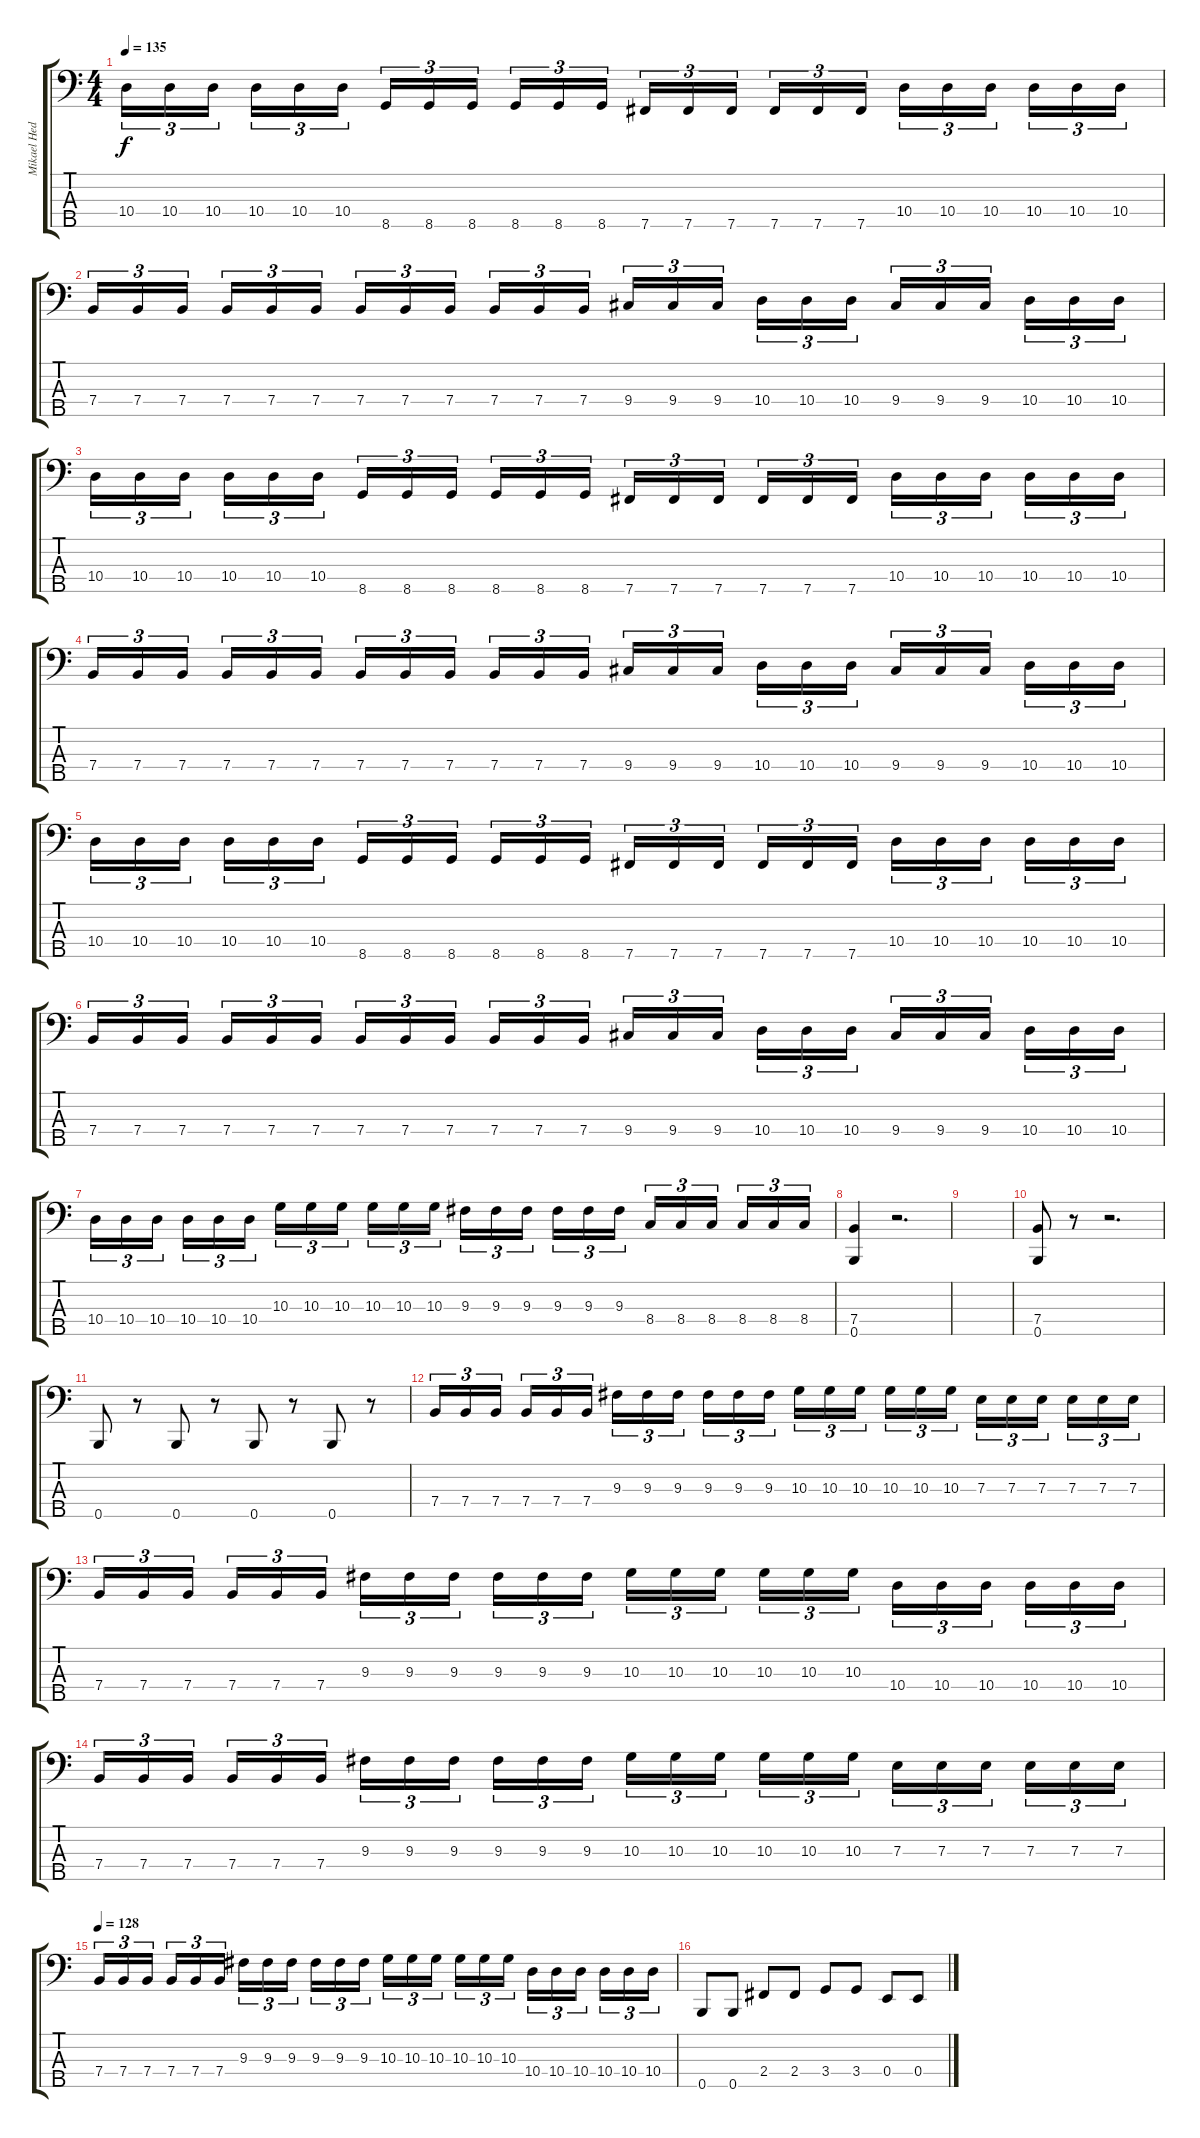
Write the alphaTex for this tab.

\track ("Mikael Hedlund" "Mikael Hed") {instrument electricbasspick}
\staff {score tabs}
\tuning (G2 D2 A1 E1 B0) {hide}
\ts (4 4)
\tempo 135
\clef f4
\ks c
10.4.16{tu (3 2) dy f} 10.4.16{tu (3 2)} 10.4.16{tu (3 2)} 10.4.16{tu (3 2)} 10.4.16{tu (3 2)} 10.4.16{tu (3 2)} 8.5.16{tu (3 2)} 8.5.16{tu (3 2)} 8.5.16{tu (3 2)} 8.5.16{tu (3 2)} 8.5.16{tu (3 2)} 8.5.16{tu (3 2)} 7.5.16{tu (3 2)} 7.5.16{tu (3 2)} 7.5.16{tu (3 2)} 7.5.16{tu (3 2)} 7.5.16{tu (3 2)} 7.5.16{tu (3 2)} 10.4.16{tu (3 2)} 10.4.16{tu (3 2)} 10.4.16{tu (3 2)} 10.4.16{tu (3 2)} 10.4.16{tu (3 2)} 10.4.16{tu (3 2)} |
7.4.16{tu (3 2)} 7.4.16{tu (3 2)} 7.4.16{tu (3 2)} 7.4.16{tu (3 2)} 7.4.16{tu (3 2)} 7.4.16{tu (3 2)} 7.4.16{tu (3 2)} 7.4.16{tu (3 2)} 7.4.16{tu (3 2)} 7.4.16{tu (3 2)} 7.4.16{tu (3 2)} 7.4.16{tu (3 2)} 9.4.16{tu (3 2)} 9.4.16{tu (3 2)} 9.4.16{tu (3 2)} 10.4.16{tu (3 2)} 10.4.16{tu (3 2)} 10.4.16{tu (3 2)} 9.4.16{tu (3 2)} 9.4.16{tu (3 2)} 9.4.16{tu (3 2)} 10.4.16{tu (3 2)} 10.4.16{tu (3 2)} 10.4.16{tu (3 2)} |
10.4.16{tu (3 2)} 10.4.16{tu (3 2)} 10.4.16{tu (3 2)} 10.4.16{tu (3 2)} 10.4.16{tu (3 2)} 10.4.16{tu (3 2)} 8.5.16{tu (3 2)} 8.5.16{tu (3 2)} 8.5.16{tu (3 2)} 8.5.16{tu (3 2)} 8.5.16{tu (3 2)} 8.5.16{tu (3 2)} 7.5.16{tu (3 2)} 7.5.16{tu (3 2)} 7.5.16{tu (3 2)} 7.5.16{tu (3 2)} 7.5.16{tu (3 2)} 7.5.16{tu (3 2)} 10.4.16{tu (3 2)} 10.4.16{tu (3 2)} 10.4.16{tu (3 2)} 10.4.16{tu (3 2)} 10.4.16{tu (3 2)} 10.4.16{tu (3 2)} |
7.4.16{tu (3 2)} 7.4.16{tu (3 2)} 7.4.16{tu (3 2)} 7.4.16{tu (3 2)} 7.4.16{tu (3 2)} 7.4.16{tu (3 2)} 7.4.16{tu (3 2)} 7.4.16{tu (3 2)} 7.4.16{tu (3 2)} 7.4.16{tu (3 2)} 7.4.16{tu (3 2)} 7.4.16{tu (3 2)} 9.4.16{tu (3 2)} 9.4.16{tu (3 2)} 9.4.16{tu (3 2)} 10.4.16{tu (3 2)} 10.4.16{tu (3 2)} 10.4.16{tu (3 2)} 9.4.16{tu (3 2)} 9.4.16{tu (3 2)} 9.4.16{tu (3 2)} 10.4.16{tu (3 2)} 10.4.16{tu (3 2)} 10.4.16{tu (3 2)} |
10.4.16{tu (3 2)} 10.4.16{tu (3 2)} 10.4.16{tu (3 2)} 10.4.16{tu (3 2)} 10.4.16{tu (3 2)} 10.4.16{tu (3 2)} 8.5.16{tu (3 2)} 8.5.16{tu (3 2)} 8.5.16{tu (3 2)} 8.5.16{tu (3 2)} 8.5.16{tu (3 2)} 8.5.16{tu (3 2)} 7.5.16{tu (3 2)} 7.5.16{tu (3 2)} 7.5.16{tu (3 2)} 7.5.16{tu (3 2)} 7.5.16{tu (3 2)} 7.5.16{tu (3 2)} 10.4.16{tu (3 2)} 10.4.16{tu (3 2)} 10.4.16{tu (3 2)} 10.4.16{tu (3 2)} 10.4.16{tu (3 2)} 10.4.16{tu (3 2)} |
7.4.16{tu (3 2)} 7.4.16{tu (3 2)} 7.4.16{tu (3 2)} 7.4.16{tu (3 2)} 7.4.16{tu (3 2)} 7.4.16{tu (3 2)} 7.4.16{tu (3 2)} 7.4.16{tu (3 2)} 7.4.16{tu (3 2)} 7.4.16{tu (3 2)} 7.4.16{tu (3 2)} 7.4.16{tu (3 2)} 9.4.16{tu (3 2)} 9.4.16{tu (3 2)} 9.4.16{tu (3 2)} 10.4.16{tu (3 2)} 10.4.16{tu (3 2)} 10.4.16{tu (3 2)} 9.4.16{tu (3 2)} 9.4.16{tu (3 2)} 9.4.16{tu (3 2)} 10.4.16{tu (3 2)} 10.4.16{tu (3 2)} 10.4.16{tu (3 2)} |
10.4.16{tu (3 2)} 10.4.16{tu (3 2)} 10.4.16{tu (3 2)} 10.4.16{tu (3 2)} 10.4.16{tu (3 2)} 10.4.16{tu (3 2)} 10.3.16{tu (3 2)} 10.3.16{tu (3 2)} 10.3.16{tu (3 2)} 10.3.16{tu (3 2)} 10.3.16{tu (3 2)} 10.3.16{tu (3 2)} 9.3.16{tu (3 2)} 9.3.16{tu (3 2)} 9.3.16{tu (3 2)} 9.3.16{tu (3 2)} 9.3.16{tu (3 2)} 9.3.16{tu (3 2)} 8.4.16{tu (3 2)} 8.4.16{tu (3 2)} 8.4.16{tu (3 2)} 8.4.16{tu (3 2)} 8.4.16{tu (3 2)} 8.4.16{tu (3 2)} |
(7.4 0.5).4 r.2{d} |
|
(7.4 0.5).8 r.8 r.2{d} |
0.5.8 r.8 0.5.8 r.8 0.5.8 r.8 0.5.8 r.8 |
7.4.16{tu (3 2)} 7.4.16{tu (3 2)} 7.4.16{tu (3 2)} 7.4.16{tu (3 2)} 7.4.16{tu (3 2)} 7.4.16{tu (3 2)} 9.3.16{tu (3 2)} 9.3.16{tu (3 2)} 9.3.16{tu (3 2)} 9.3.16{tu (3 2)} 9.3.16{tu (3 2)} 9.3.16{tu (3 2)} 10.3.16{tu (3 2)} 10.3.16{tu (3 2)} 10.3.16{tu (3 2)} 10.3.16{tu (3 2)} 10.3.16{tu (3 2)} 10.3.16{tu (3 2)} 7.3.16{tu (3 2)} 7.3.16{tu (3 2)} 7.3.16{tu (3 2)} 7.3.16{tu (3 2)} 7.3.16{tu (3 2)} 7.3.16{tu (3 2)} |
7.4.16{tu (3 2)} 7.4.16{tu (3 2)} 7.4.16{tu (3 2)} 7.4.16{tu (3 2)} 7.4.16{tu (3 2)} 7.4.16{tu (3 2)} 9.3.16{tu (3 2)} 9.3.16{tu (3 2)} 9.3.16{tu (3 2)} 9.3.16{tu (3 2)} 9.3.16{tu (3 2)} 9.3.16{tu (3 2)} 10.3.16{tu (3 2)} 10.3.16{tu (3 2)} 10.3.16{tu (3 2)} 10.3.16{tu (3 2)} 10.3.16{tu (3 2)} 10.3.16{tu (3 2)} 10.4.16{tu (3 2)} 10.4.16{tu (3 2)} 10.4.16{tu (3 2)} 10.4.16{tu (3 2)} 10.4.16{tu (3 2)} 10.4.16{tu (3 2)} |
7.4.16{tu (3 2)} 7.4.16{tu (3 2)} 7.4.16{tu (3 2)} 7.4.16{tu (3 2)} 7.4.16{tu (3 2)} 7.4.16{tu (3 2)} 9.3.16{tu (3 2)} 9.3.16{tu (3 2)} 9.3.16{tu (3 2)} 9.3.16{tu (3 2)} 9.3.16{tu (3 2)} 9.3.16{tu (3 2)} 10.3.16{tu (3 2)} 10.3.16{tu (3 2)} 10.3.16{tu (3 2)} 10.3.16{tu (3 2)} 10.3.16{tu (3 2)} 10.3.16{tu (3 2)} 7.3.16{tu (3 2)} 7.3.16{tu (3 2)} 7.3.16{tu (3 2)} 7.3.16{tu (3 2)} 7.3.16{tu (3 2)} 7.3.16{tu (3 2)} |
\tempo 128
7.4.16{tu (3 2)} 7.4.16{tu (3 2)} 7.4.16{tu (3 2)} 7.4.16{tu (3 2)} 7.4.16{tu (3 2)} 7.4.16{tu (3 2)} 9.3.16{tu (3 2)} 9.3.16{tu (3 2)} 9.3.16{tu (3 2)} 9.3.16{tu (3 2)} 9.3.16{tu (3 2)} 9.3.16{tu (3 2)} 10.3.16{tu (3 2)} 10.3.16{tu (3 2)} 10.3.16{tu (3 2)} 10.3.16{tu (3 2)} 10.3.16{tu (3 2)} 10.3.16{tu (3 2)} 10.4.16{tu (3 2)} 10.4.16{tu (3 2)} 10.4.16{tu (3 2)} 10.4.16{tu (3 2)} 10.4.16{tu (3 2)} 10.4.16{tu (3 2)} |
0.5.8 0.5.8 2.4.8 2.4.8 3.4.8 3.4.8 0.4.8 0.4.8
